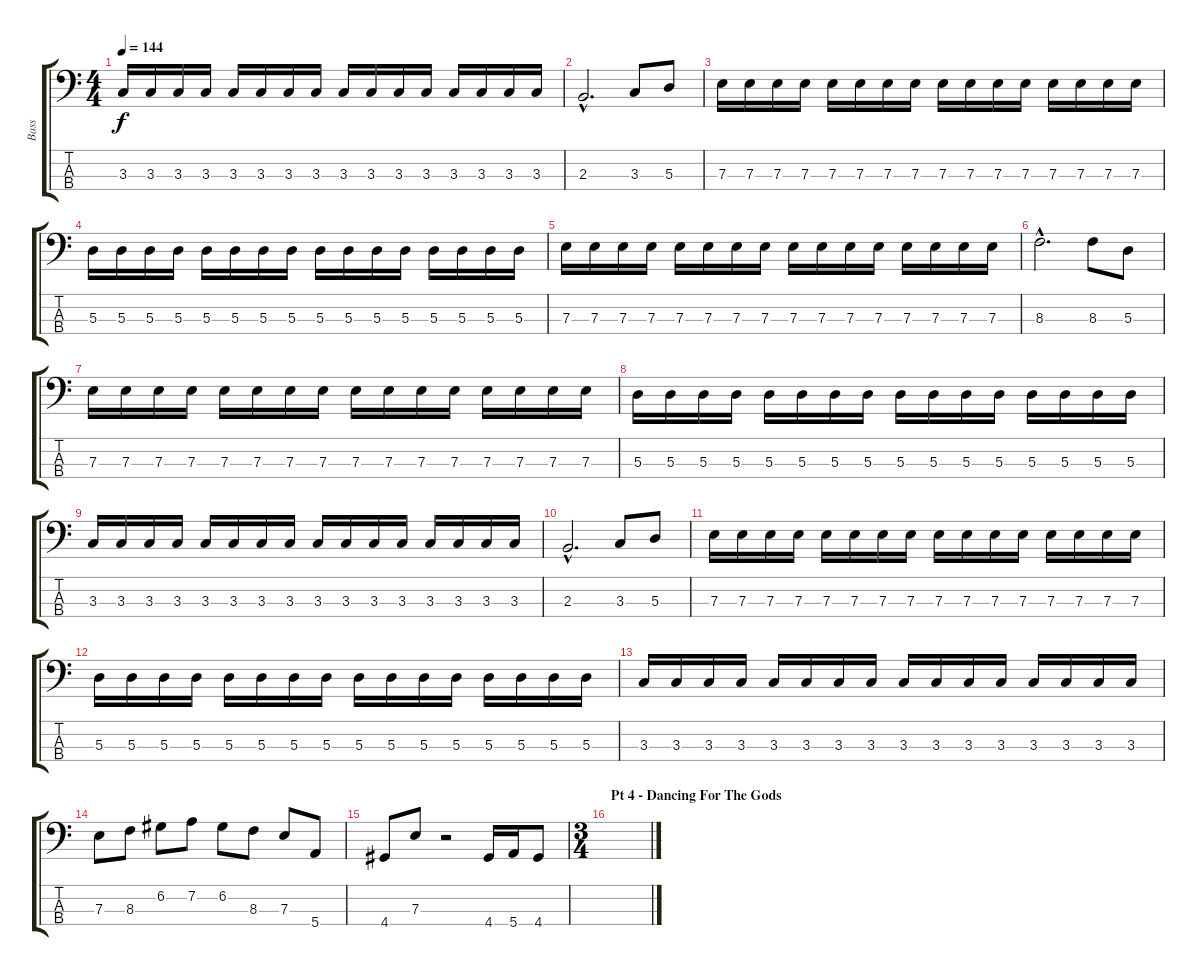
\track ("Bass" "Bass") {instrument electricbasspick}
\staff {score tabs}
\tuning (G2 D2 A1 E1) {hide}
\ts (4 4)
\tempo 144
\clef f4
\ks c
3.3.16{dy f} 3.3.16 3.3.16 3.3.16 3.3.16 3.3.16 3.3.16 3.3.16 3.3.16 3.3.16 3.3.16 3.3.16 3.3.16 3.3.16 3.3.16 3.3.16 |
2.3{hac}.2{d} 3.3.8 5.3.8 |
7.3.16 7.3.16 7.3.16 7.3.16 7.3.16 7.3.16 7.3.16 7.3.16 7.3.16 7.3.16 7.3.16 7.3.16 7.3.16 7.3.16 7.3.16 7.3.16 |
5.3.16 5.3.16 5.3.16 5.3.16 5.3.16 5.3.16 5.3.16 5.3.16 5.3.16 5.3.16 5.3.16 5.3.16 5.3.16 5.3.16 5.3.16 5.3.16 |
7.3.16 7.3.16 7.3.16 7.3.16 7.3.16 7.3.16 7.3.16 7.3.16 7.3.16 7.3.16 7.3.16 7.3.16 7.3.16 7.3.16 7.3.16 7.3.16 |
8.3{hac}.2{d} 8.3.8 5.3.8 |
7.3.16 7.3.16 7.3.16 7.3.16 7.3.16 7.3.16 7.3.16 7.3.16 7.3.16 7.3.16 7.3.16 7.3.16 7.3.16 7.3.16 7.3.16 7.3.16 |
5.3.16 5.3.16 5.3.16 5.3.16 5.3.16 5.3.16 5.3.16 5.3.16 5.3.16 5.3.16 5.3.16 5.3.16 5.3.16 5.3.16 5.3.16 5.3.16 |
3.3.16 3.3.16 3.3.16 3.3.16 3.3.16 3.3.16 3.3.16 3.3.16 3.3.16 3.3.16 3.3.16 3.3.16 3.3.16 3.3.16 3.3.16 3.3.16 |
2.3{hac}.2{d} 3.3.8 5.3.8 |
7.3.16 7.3.16 7.3.16 7.3.16 7.3.16 7.3.16 7.3.16 7.3.16 7.3.16 7.3.16 7.3.16 7.3.16 7.3.16 7.3.16 7.3.16 7.3.16 |
5.3.16 5.3.16 5.3.16 5.3.16 5.3.16 5.3.16 5.3.16 5.3.16 5.3.16 5.3.16 5.3.16 5.3.16 5.3.16 5.3.16 5.3.16 5.3.16 |
3.3.16 3.3.16 3.3.16 3.3.16 3.3.16 3.3.16 3.3.16 3.3.16 3.3.16 3.3.16 3.3.16 3.3.16 3.3.16 3.3.16 3.3.16 3.3.16 |
7.3.8 8.3.8 6.2.8 7.2.8 6.2.8 8.3.8 7.3.8 5.4.8 |
4.4.8 7.3.8 r.2 4.4.16 5.4.16 4.4.8 |
\ts (3 4)
\section ("" "Pt 4 - Dancing For The Gods")
